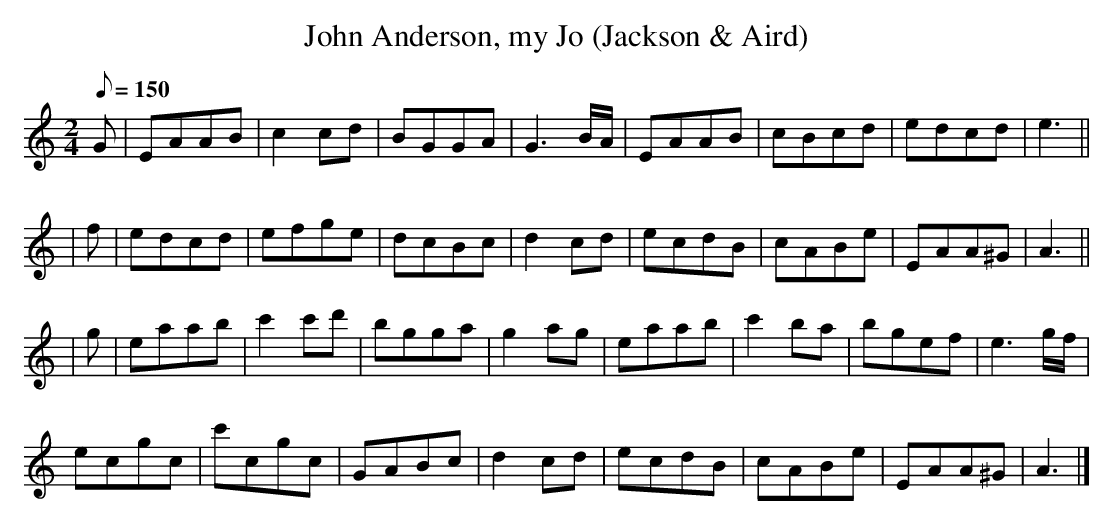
X:1
T:John Anderson, my Jo (Jackson & Aird)
M:2/4
L:1/8
Q:150
K:C
G|EAAB|c2cd|BGGA|G3B/A/|EAAB|cBcd|edcd|e3||!
|f|edcd|efge|dcBc|d2cd|ecdB|cABe|EAA^G|A3||!
|g|eaab|c'2c'd'|bgga|g2ag|eaab|c'2ba|bgef|e3g/f/|!
ecgc|c'cgc|GABc|d2cd|ecdB|cABe|EAA^G|A3|]
